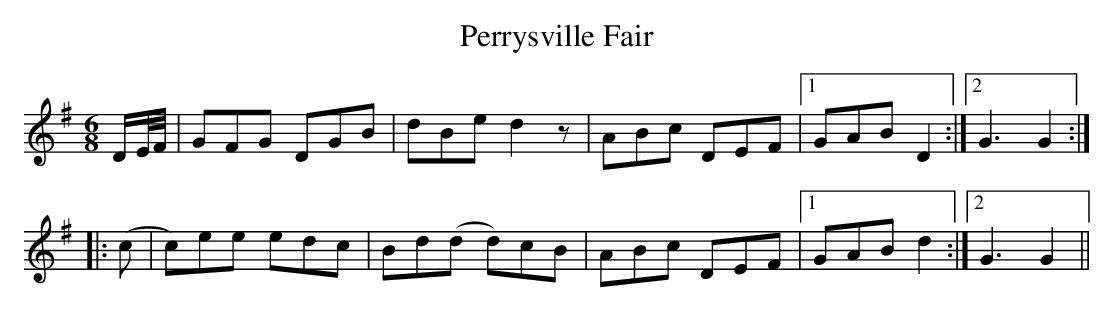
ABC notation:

X:1
T:Perrysville Fair
M:6/8
L:1/8
K:G
D/E/4F/4|GFG DGB|dBe d2z|ABc DEF|1 GAB D2:|2 G3 G2:|
|:(c|c)ee edc|Bd(d d)cB|ABc DEF|1 GAB d2:|2 G3 G2||
